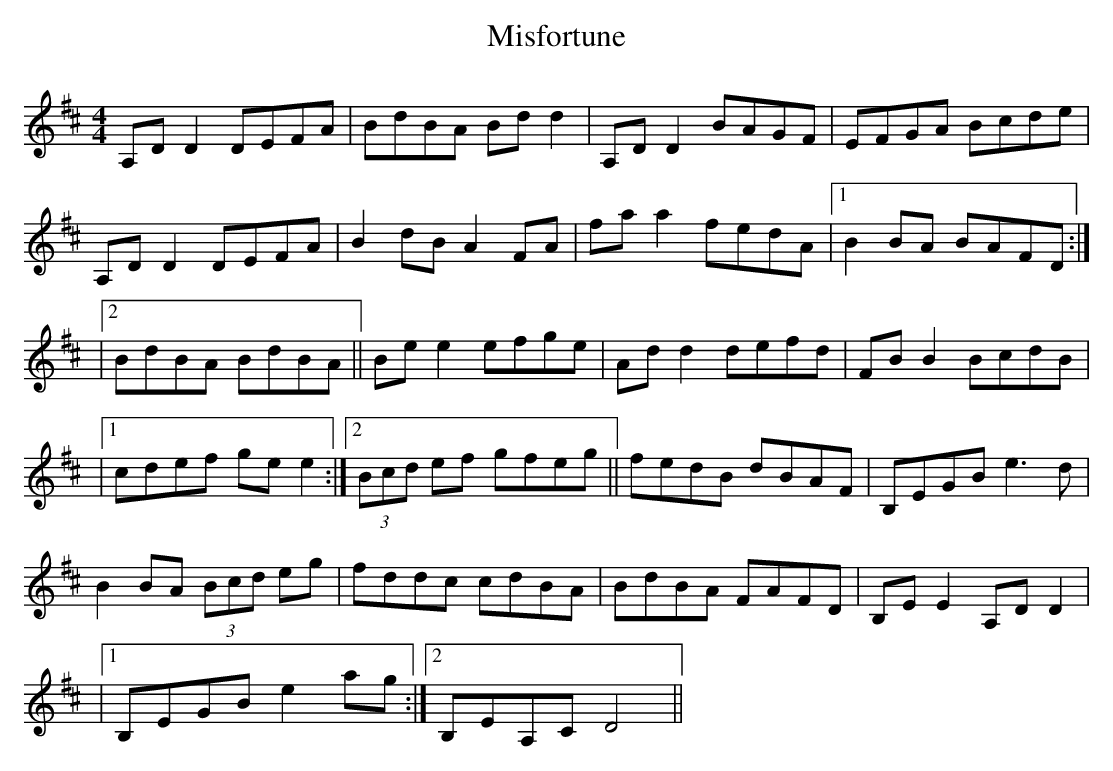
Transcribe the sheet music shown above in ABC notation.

X:1
T: Misfortune
L: 1/8
M: 4/4
K: D
A,D D2 DEFA | BdBA Bd d2 | A,D D2 BAGF | EFGA Bcde |
A,D D2 DEFA | B2 dB A2 FA | fa a2 fedA |1 B2 BA BAFD :|
|2 BdBA BdBA || Be e2 efge | Ad d2 defd | FB B2 BcdB |
|1 cdef ge e2 :|2 (3Bcd ef gfeg || fedB dBAF |\
B,EGB e3 d |
B2 BA (3Bcd eg | fddc cdBA | BdBA FAFD |\
B,E E2 A,D D2 |
|1 B,EGB e2 ag :|2 B,EA,C D4 ||
